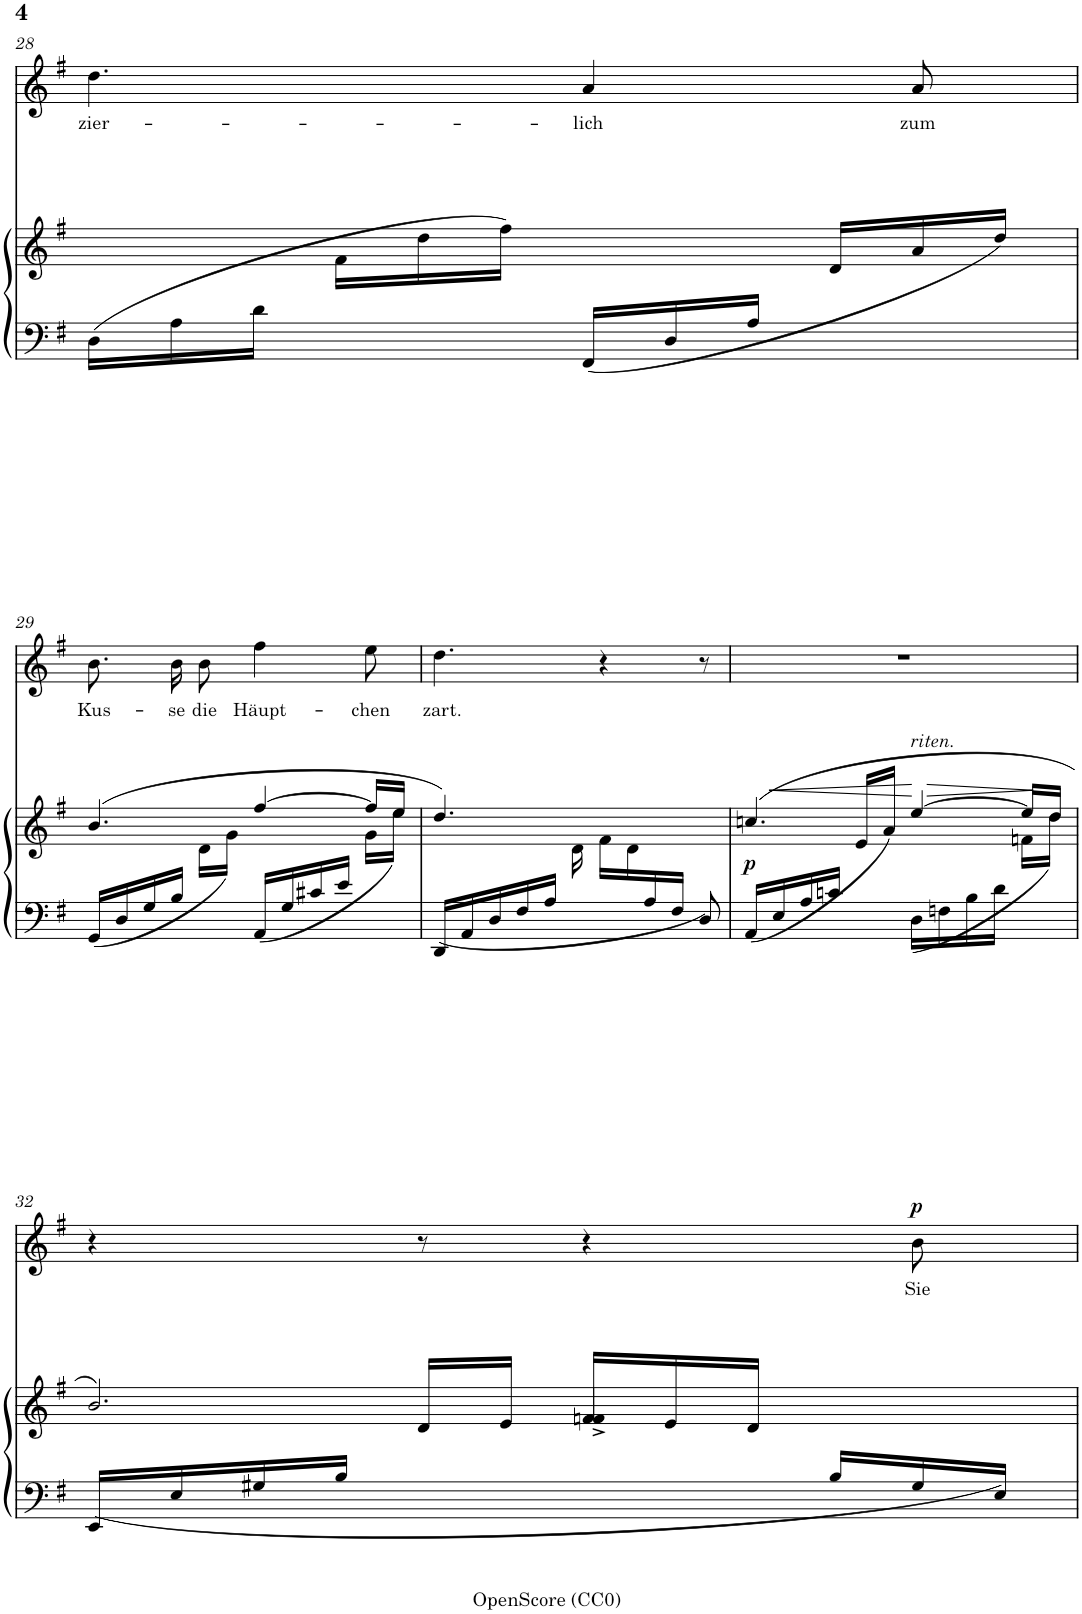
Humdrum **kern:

**kern	**kern	**dynam	**kern	**text	**dynam
*part2	*part2	*part2	*part1	*part1	*part1
*staff3	*staff2	*staff2/3	*staff1	*staff1	*staff1
*I"Piano	*	*	*I"Voice	*	*
*I'Pno	*	*	*	*	*
!!LO:PB:g=z
*clefF4	*clefG2	*	*clefG2	*	*
*k[f#]	*k[f#]	*	*k[f#]	*	*
*M6/8	*M6/8	*	*M6/8	*	*
=28	=28	=28	=28	=28	=28
!	!	!	!	!LO:LY:b	!
(>16D\LL	8.ryy	.	4.dd\	zier-	.
16A\	.	.	.	.	.
16d\JJ	.	.	.	.	.
8.ryy	16f#\LL	.	.	.	.
.	16dd\	.	.	.	.
.	16ff#\JJ	.	.	.	.
!	!	!	!	!LO:LY:b	!
(<16FF#/LL	8.ryy	.	4a/	-lich	.
16D/	.	.	.	.	.
16A/JJ	.	.	.	.	.
8.ryy	16d/LL	.	.	.	.
!	!	!	!	!LO:LY:b	!
.	16a/	.	8a/	zum	.
.	16dd/JJ	.	.	.	.
!!LO:LB:g=z
=29	=29	=29	=29	=29	=29
*	*^	*	*	*	*
!	!	!	!	!	!LO:LY:b	!
16GG/LL	4.b/	4ryy	.	8.b\L	Kus-	.
16D/	.	.	.	.	.	.
16G/	.	.	.	.	.	.
!	!	!	!	!	!LO:LY:b	!
16B/JJ	.	.	.	16b\K	-se	.
!	!	!	!	!	!LO:LY:b	!
8ryy	.	16d\LL	.	8b\J	die	.
.	.	16g\JJ)	.	.	.	.
!	!	!	!	!	!LO:LY:b	!
(<16AA/LL	[>4ff#/	4ryy	.	4ff#\	Häupt-	.
16G/	.	.	.	.	.	.
16c#X/	.	.	.	.	.	.
16e/JJ	.	.	.	.	.	.
!	!	!	!	!	!LO:LY:b	!
8ryy	16ff#/LL]	16g\LL	.	8ee\	-chen	.
.	16ee/JJ	16ee\JJ)	.	.	.	.
=30	=30	=30	=30	=30	=30	=30
*^	*	*	*	*	*	*
!	!	!	!	!	!	!LO:LY:b	!
2ryy	(>16DD/LL	4.dd/)	16ryy	.	4.dd\	zart.	.
*	*	*v	*v	*	*	*	*
.	16AA/	.	.	.	.	.
.	16D/	.	.	.	.	.
.	16F#/	.	.	.	.	.
.	16A/JJ	.	.	.	.	.
*	*	*^	*	*	*	*
.	16ryy	.	16d\	.	.	.	.
.	4.ryy	16f#\LL	4ryy	.	4r	.	.
.	.	16d\	.	.	.	.	.
16A/	.	4ryy	.	.	.	.	.
16F#/JJ	.	.	.	.	.	.	.
8D/	.	.	8ryy	.	8r	.	.
*v	*v	*	*	*	*	*	*
=31	=31	=31	=31	=31	=31	=31
!	!	!	!LO:HP:b	!	!	!
!	!	!	!LO:DY:n=1:b	!	!	!
(<16AA/LL	4.ccn/	4ryy	< p	2.r	.	.
16E/	.	.	.	.	.	.
16A/	.	.	.	.	.	.
16cn/JJ	.	.	.	.	.	.
8ryy	.	16e/LL	.	.	.	.
.	.	16a/JJ)	.	.	.	.
!	!LO:TX:a:i:t=riten.	!	!	!	!	!
!	!	!	!LO:HP:n=1:b	!	!	!
(<16D\LL	[>4ee/	4ryy	[ >	.	.	.
16Fn\	.	.	.	.	.	.
16B\	.	.	.	.	.	.
16d\JJ	.	.	.	.	.	.
8ryy	16ee/LL]	16fn\LL	.	.	.	.
.	16dd/JJ	16dd\JJ)	]	.	.	.
!!LO:LB:g=z
=32	=32	=32	=32	=32	=32	=32
*	*	*^	*	*	*	*
16EE/LL	2.b/)	4.ryy	4ryy	.	4r	.	.
16E/	.	.	.	.	.	.	.
16G#X/	.	.	.	.	.	.	.
16B/JJ	.	.	.	.	.	.	.
16ryy	.	.	16d/LL	.	8r	.	.
.	.	.	16e/JJ	.	.	.	.
.	.	4fn/	16f^</LL	.	4r	.	.
.	.	.	16e/	.	.	.	.
.	.	.	16d/JJ	.	.	.	.
16B/LL	.	.	8.ryy	.	.	.	.
!	!	!	!	!	!	!LO:LY:b	!LO:DY:a
16G#/	.	8ryy	.	.	8b\	Sie	p
16E/JJ	.	.	.	.	.	.	.
*	*v	*v	*v	*	*	*	*
=	=	=	=	=	=
*-	*-	*-	*-	*-	*-
